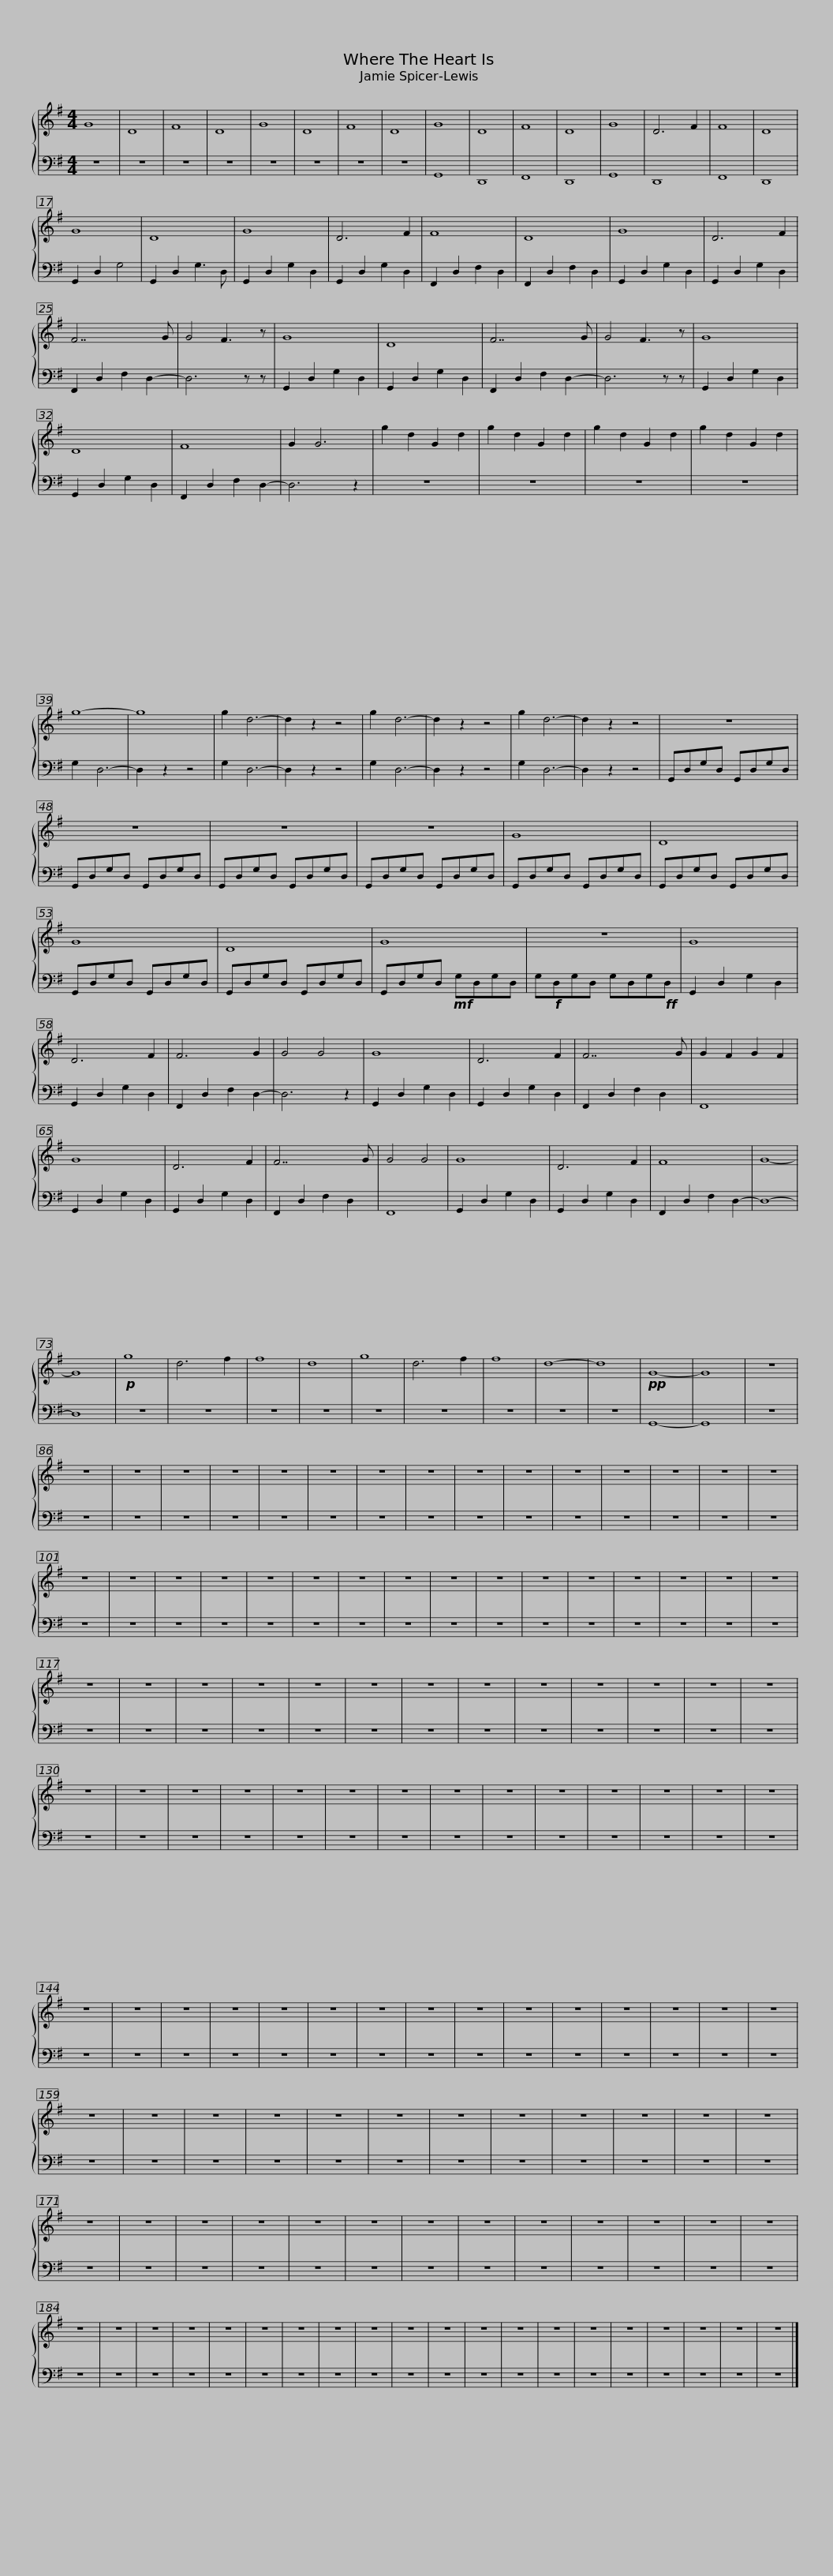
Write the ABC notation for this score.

X:1
%%score { 1 | 2 }
L:1/8
M:4/4
I:linebreak $
K:G
V:1 treble
V:2 bass
V:1
 G8 | D8 | F8 | D8 | G8 | %5
 D8 | F8 | D8 | G8 | D8 | %10
 F8 | D8 | G8 | D6 F2 | F8 | %15
 D8 |$ G8 | D8 | G8 | D6 F2 | %20
 F8 | D8 | G8 | D6 F2 | F7 G |$ %25
 G4 F3 z | G8 | D8 | F7 G | G4 F3 z | %30
 G8 | D8 | F8 | G2 G6 |$ g2 d2 G2 d2 | %35
 g2 d2 G2 d2 | g2 d2 G2 d2 | g2 d2 G2 d2 | g8- | g8 | %40
 g2 d6- | d2 z2 z4 | g2 d6- | d2 z2 z4 | g2 d6- |$ %45
 d2 z2 z4 | z8 | z8 | z8 | z8 |$ %50
 G8 | D8 | G8 | D8 | G8 |$ %55
 z8 | G8 | D6 F2 | F6 G2 | G4 G4 | %60
 G8 | D6 F2 | F7 G |$ G2 F2 G2 F2 | G8 | %65
 D6 F2 | F7 G | G4 G4 | G8 | D6 F2 | %70
 F8 | G8- | G8 |$!p! g8 | d6 f2 | %75
 f8 | d8 | g8 | d6 f2 | f8 | %80
 d8- | d8 |!pp! G8- | G8 | z8 | %85
 z8 | z8 | z8 | z8 | z8 | %90
 z8 |$ z8 | z8 | z8 | z8 | %95
 z8 | z8 | z8 | z8 | z8 | %100
 z8 | z8 | z8 | z8 | z8 | %105
 z8 | z8 | z8 | z8 | z8 | %110
 z8 | z8 |$ z8 | z8 | z8 | %115
 z8 | z8 | z8 | z8 | z8 | %120
 z8 | z8 | z8 | z8 | z8 | %125
 z8 | z8 | z8 | z8 | z8 | %130
 z8 | z8 | z8 |$ z8 | z8 | %135
 z8 | z8 | z8 | z8 | z8 | %140
 z8 | z8 | z8 | z8 | z8 | %145
 z8 | z8 | z8 | z8 | z8 | %150
 z8 | z8 | z8 | z8 |$ z8 | %155
 z8 | z8 | z8 | z8 | z8 | %160
 z8 | z8 | z8 | z8 | z8 | %165
 z8 | z8 | z8 | z8 | z8 | %170
 z8 | z8 | z8 | z8 | z8 |$ %175
 z8 | z8 | z8 | z8 | z8 | %180
 z8 | z8 | z8 | z8 | z8 | %185
 z8 | z8 | z8 | z8 | z8 | %190
 z8 | z8 | z8 | z8 | z8 | %195
 z8 |$ z8 | z8 | z8 | z8 | %200
 z8 | z8 | z8 |] %203
V:2
 z8 | z8 | z8 | z8 | z8 | %5
 z8 | z8 | z8 | G,,8 | D,,8 | %10
 F,,8 | D,,8 | G,,8 | D,,8 | F,,8 | %15
 D,,8 |$ G,,2 D,2 G,4 | G,,2 D,2 G,3 D, | G,,2 D,2 G,2 D,2 | G,,2 D,2 G,2 D,2 | %20
 F,,2 D,2 F,2 D,2 | F,,2 D,2 F,2 D,2 | G,,2 D,2 G,2 D,2 | G,,2 D,2 G,2 D,2 | F,,2 D,2 F,2 D,2- |$ %25
 D,6 z z | G,,2 D,2 G,2 D,2 | G,,2 D,2 G,2 D,2 | F,,2 D,2 F,2 D,2- | D,6 z z | %30
 G,,2 D,2 G,2 D,2 | G,,2 D,2 G,2 D,2 | F,,2 D,2 F,2 D,2- | D,6 z2 |$ z8 | %35
 z8 | z8 | z8 | G,2 D,6- | D,2 z2 z4 | %40
 G,2 D,6- | D,2 z2 z4 | G,2 D,6- | D,2 z2 z4 | G,2 D,6- |$ %45
 D,2 z2 z4 | G,,D,G,D, G,,D,G,D, | G,,D,G,D, G,,D,G,D, | G,,D,G,D, G,,D,G,D, | G,,D,G,D, G,,D,G,D, |$ %50
 G,,D,G,D, G,,D,G,D, | G,,D,G,D, G,,D,G,D, | G,,D,G,D, G,,D,G,D, | G,,D,G,D, G,,D,G,D, | G,,D,G,D,!mf! G,D,G,D, |$ %55
 G,!f!D,G,D, G,D,G,!ff!D, | G,,2 D,2 G,2 D,2 | G,,2 D,2 G,2 D,2 | F,,2 D,2 F,2 D,2- | D,6 z2 | %60
 G,,2 D,2 G,2 D,2 | G,,2 D,2 G,2 D,2 | F,,2 D,2 F,2 D,2 |$ F,,8 | G,,2 D,2 G,2 D,2 | %65
 G,,2 D,2 G,2 D,2 | F,,2 D,2 F,2 D,2 | F,,8 | G,,2 D,2 G,2 D,2 | G,,2 D,2 G,2 D,2 | %70
 F,,2 D,2 F,2 D,2- | D,8- | D,8 |$ z8 | z8 | %75
 z8 | z8 | z8 | z8 | z8 | %80
 z8 | z8 | G,,8- | G,,8 | z8 | %85
 z8 | z8 | z8 | z8 | z8 | %90
 z8 |$ z8 | z8 | z8 | z8 | %95
 z8 | z8 | z8 | z8 | z8 | %100
 z8 | z8 | z8 | z8 | z8 | %105
 z8 | z8 | z8 | z8 | z8 | %110
 z8 | z8 |$ z8 | z8 | z8 | %115
 z8 | z8 | z8 | z8 | z8 | %120
 z8 | z8 | z8 | z8 | z8 | %125
 z8 | z8 | z8 | z8 | z8 | %130
 z8 | z8 | z8 |$ z8 | z8 | %135
 z8 | z8 | z8 | z8 | z8 | %140
 z8 | z8 | z8 | z8 | z8 | %145
 z8 | z8 | z8 | z8 | z8 | %150
 z8 | z8 | z8 | z8 |$ z8 | %155
 z8 | z8 | z8 | z8 | z8 | %160
 z8 | z8 | z8 | z8 | z8 | %165
 z8 | z8 | z8 | z8 | z8 | %170
 z8 | z8 | z8 | z8 | z8 |$ %175
 z8 | z8 | z8 | z8 | z8 | %180
 z8 | z8 | z8 | z8 | z8 | %185
 z8 | z8 | z8 | z8 | z8 | %190
 z8 | z8 | z8 | z8 | z8 | %195
 z8 |$ z8 | z8 | z8 | z8 | %200
 z8 | z8 | z8 |] %203
